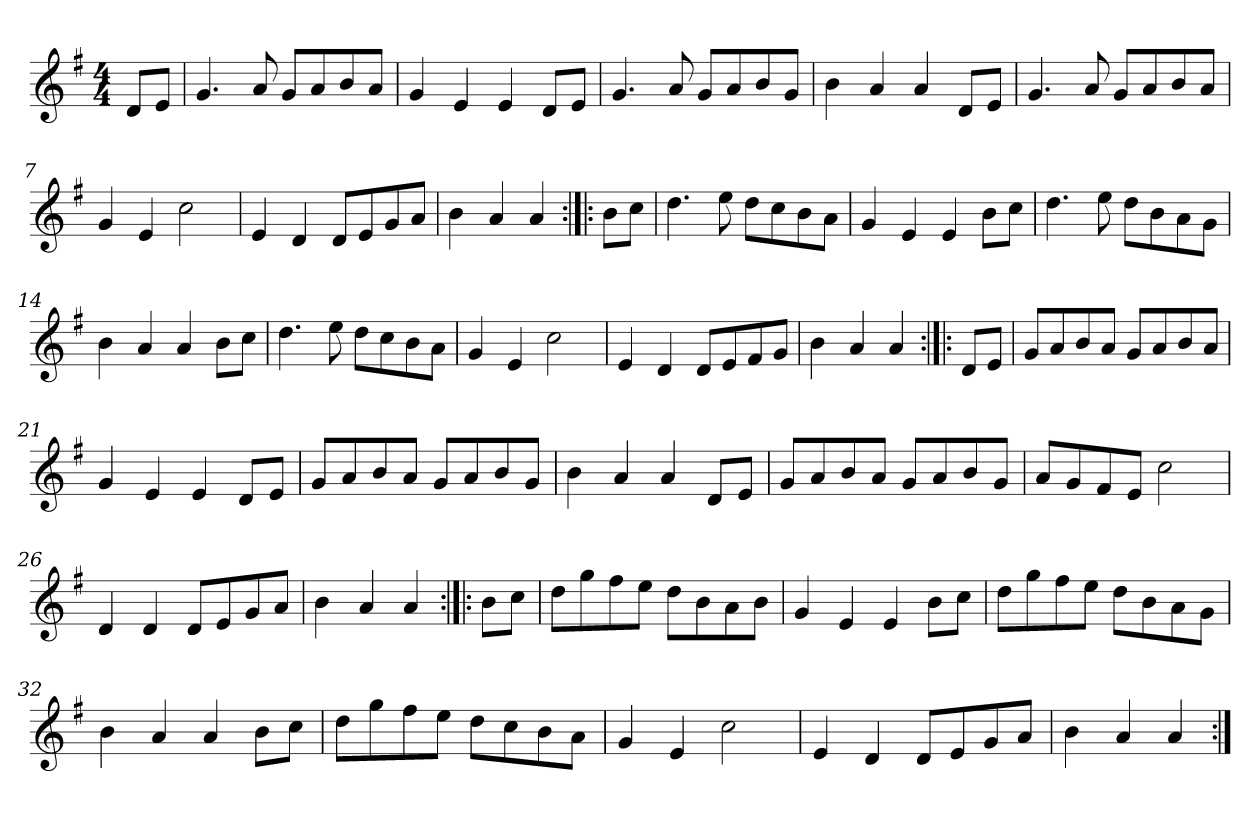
**kern
*part1
*staff1
*clefG2
*k[f#]
*G:
*M4/4
*MM160
=1
8d/L
8e/J
=2
4.g/
8a/
8g/L
8a/
8b/
8a/J
=3
4g/
4e/
4e/
8d/L
8e/J
=4
4.g/
8a/
8g/L
8a/
8b/
8g/J
=5
4b\
4a/
4a/
8d/L
8e/J
!!LO:LB:g=z
=6
4.g/
8a/
8g/L
8a/
8b/
8a/J
=7
4g/
4e/
2cc\
=8
4e/
4d/
8d/L
8e/
8g/
8a/J
=9
4b\
4a/
4a/
!!LO:LB:g=z
=10:|!|:
8b\L
8cc\J
=11
4.dd\
8ee\
8dd\L
8cc\
8b\
8a\J
=12
4g/
4e/
4e/
8b\L
8cc\J
=13
4.dd\
8ee\
8dd\L
8b\
8a\
8g\J
=14
4b\
4a/
4a/
8b\L
8cc\J
!!LO:LB:g=z
=15
4.dd\
8ee\
8dd\L
8cc\
8b\
8a\J
=16
4g/
4e/
2cc\
=17
4e/
4d/
8d/L
8e/
8f#/
8g/J
=18
4b\
4a/
4a/
!!LO:LB:g=z
=19:|!|:
8d/L
8e/J
=20
8g/L
8a/
8b/
8a/J
8g/L
8a/
8b/
8a/J
=21
4g/
4e/
4e/
8d/L
8e/J
=22
8g/L
8a/
8b/
8a/J
8g/L
8a/
8b/
8g/J
=23
4b\
4a/
4a/
8d/L
8e/J
!!LO:LB:g=z
=24
8g/L
8a/
8b/
8a/J
8g/L
8a/
8b/
8g/J
=25
8a/L
8g/
8f#/
8e/J
2cc\
=26
4d/
4d/
8d/L
8e/
8g/
8a/J
=27
4b\
4a/
4a/
!!LO:LB:g=z
=28:|!|:
8b\L
8cc\J
=29
8dd\L
8gg\
8ff#\
8ee\J
8dd\L
8b\
8a\
8b\J
=30
4g/
4e/
4e/
8b\L
8cc\J
=31
8dd\L
8gg\
8ff#\
8ee\J
8dd\L
8b\
8a\
8g\J
=32
4b\
4a/
4a/
8b\L
8cc\J
!!LO:LB:g=z
=33
8dd\L
8gg\
8ff#\
8ee\J
8dd\L
8cc\
8b\
8a\J
=34
4g/
4e/
2cc\
=35
4e/
4d/
8d/L
8e/
8g/
8a/J
=36
4b\
4a/
4a/
=:|!
*-
